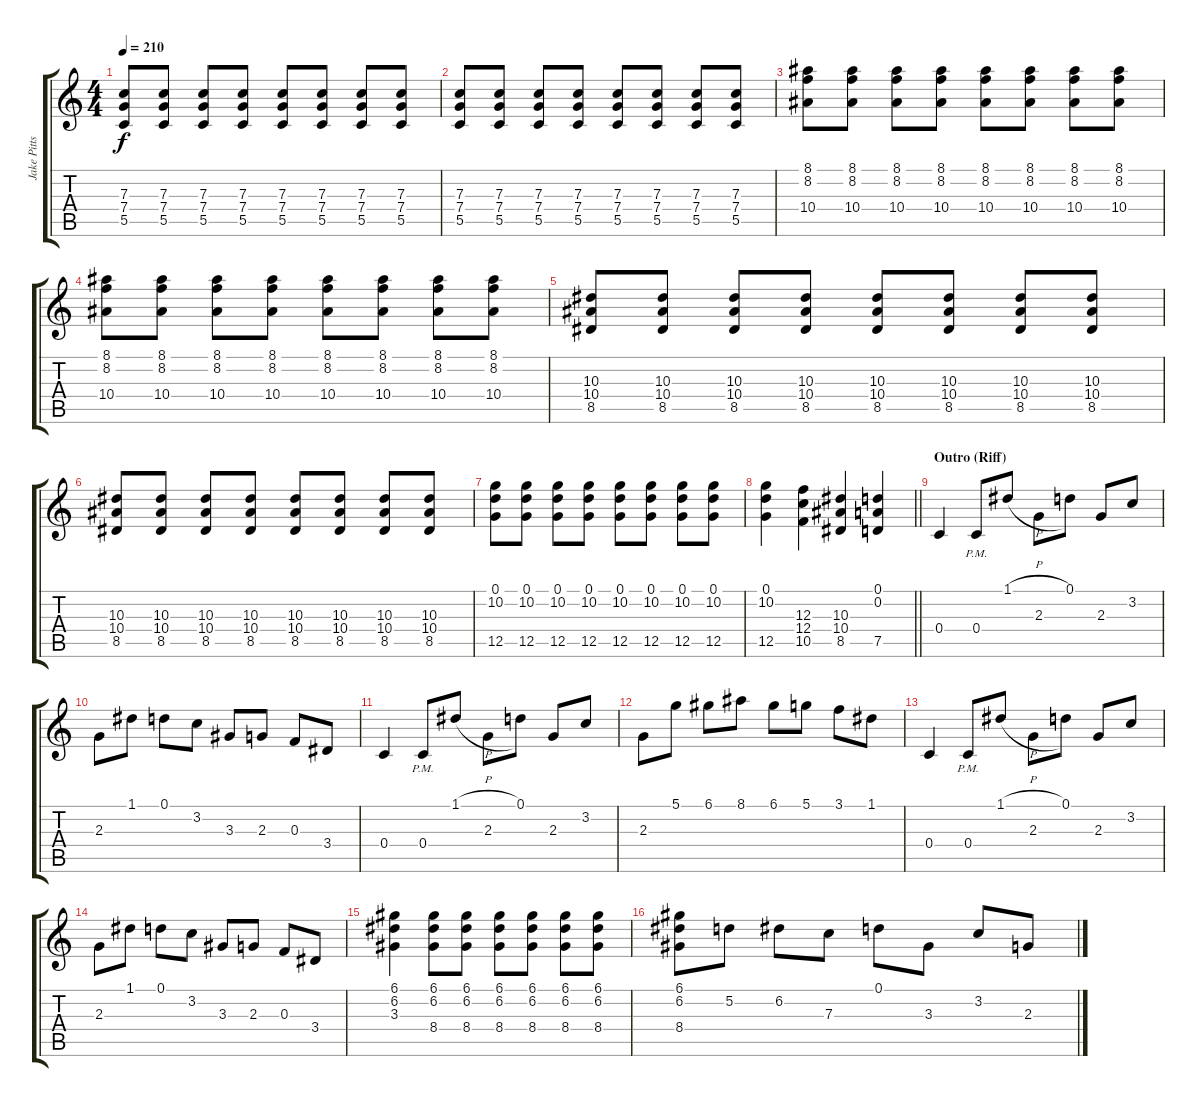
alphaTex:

\track ("Jake Pitts" "Jake Pitts") {instrument distortionguitar}
\staff {score tabs}
\tuning (D4 A3 F3 C3 G2 C2) {hide}
\ts (4 4)
\tempo 210
\clef g2
\ks c
(7.3 7.4 5.5).8{dy f} (7.3 7.4 5.5).8 (7.3 7.4 5.5).8 (7.3 7.4 5.5).8 (7.3 7.4 5.5).8 (7.3 7.4 5.5).8 (7.3 7.4 5.5).8 (7.3 7.4 5.5).8 |
(7.3 7.4 5.5).8 (7.3 7.4 5.5).8 (7.3 7.4 5.5).8 (7.3 7.4 5.5).8 (7.3 7.4 5.5).8 (7.3 7.4 5.5).8 (7.3 7.4 5.5).8 (7.3 7.4 5.5).8 |
(8.1 8.2 10.4).8 (8.1 8.2 10.4).8 (8.1 8.2 10.4).8 (8.1 8.2 10.4).8 (8.1 8.2 10.4).8 (8.1 8.2 10.4).8 (8.1 8.2 10.4).8 (8.1 8.2 10.4).8 |
(8.1 8.2 10.4).8 (8.1 8.2 10.4).8 (8.1 8.2 10.4).8 (8.1 8.2 10.4).8 (8.1 8.2 10.4).8 (8.1 8.2 10.4).8 (8.1 8.2 10.4).8 (8.1 8.2 10.4).8 |
(10.3 10.4 8.5).8 (10.3 10.4 8.5).8 (10.3 10.4 8.5).8 (10.3 10.4 8.5).8 (10.3 10.4 8.5).8 (10.3 10.4 8.5).8 (10.3 10.4 8.5).8 (10.3 10.4 8.5).8 |
(10.3 10.4 8.5).8 (10.3 10.4 8.5).8 (10.3 10.4 8.5).8 (10.3 10.4 8.5).8 (10.3 10.4 8.5).8 (10.3 10.4 8.5).8 (10.3 10.4 8.5).8 (10.3 10.4 8.5).8 |
(0.1 10.2 12.5).8 (0.1 10.2 12.5).8 (0.1 10.2 12.5).8 (0.1 10.2 12.5).8 (0.1 10.2 12.5).8 (0.1 10.2 12.5).8 (0.1 10.2 12.5).8 (0.1 10.2 12.5).8 |
\barLineRight lightlight
(0.1 10.2 12.5).4 (12.3 12.4 10.5).4 (10.3 10.4 8.5).4 (0.1 0.2 7.5).4 |
\section ("" "Outro (Riff)")
0.4.4 0.4{pm}.8 1.1{h}.8 2.3.8 0.1.8 2.3.8 3.2.8 |
2.3.8 1.1.8 0.1.8 3.2.8 3.3.8 2.3.8 0.3.8 3.4.8 |
0.4.4 0.4{pm}.8 1.1{h}.8 2.3.8 0.1.8 2.3.8 3.2.8 |
2.3.8 5.1.8 6.1.8 8.1.8 6.1.8 5.1.8 3.1.8 1.1.8 |
0.4.4 0.4{pm}.8 1.1{h}.8 2.3.8 0.1.8 2.3.8 3.2.8 |
2.3.8 1.1.8 0.1.8 3.2.8 3.3.8 2.3.8 0.3.8 3.4.8 |
(6.1 6.2 3.3).4 (6.1 6.2 8.4).8 (6.1 6.2 8.4).8 (6.1 6.2 8.4).8 (6.1 6.2 8.4).8 (6.1 6.2 8.4).8 (6.1 6.2 8.4).8 |
(6.1 6.2 8.4).8 5.2.8 6.2.8 7.3.8 0.1.8 3.3.8 3.2.8 2.3.8
